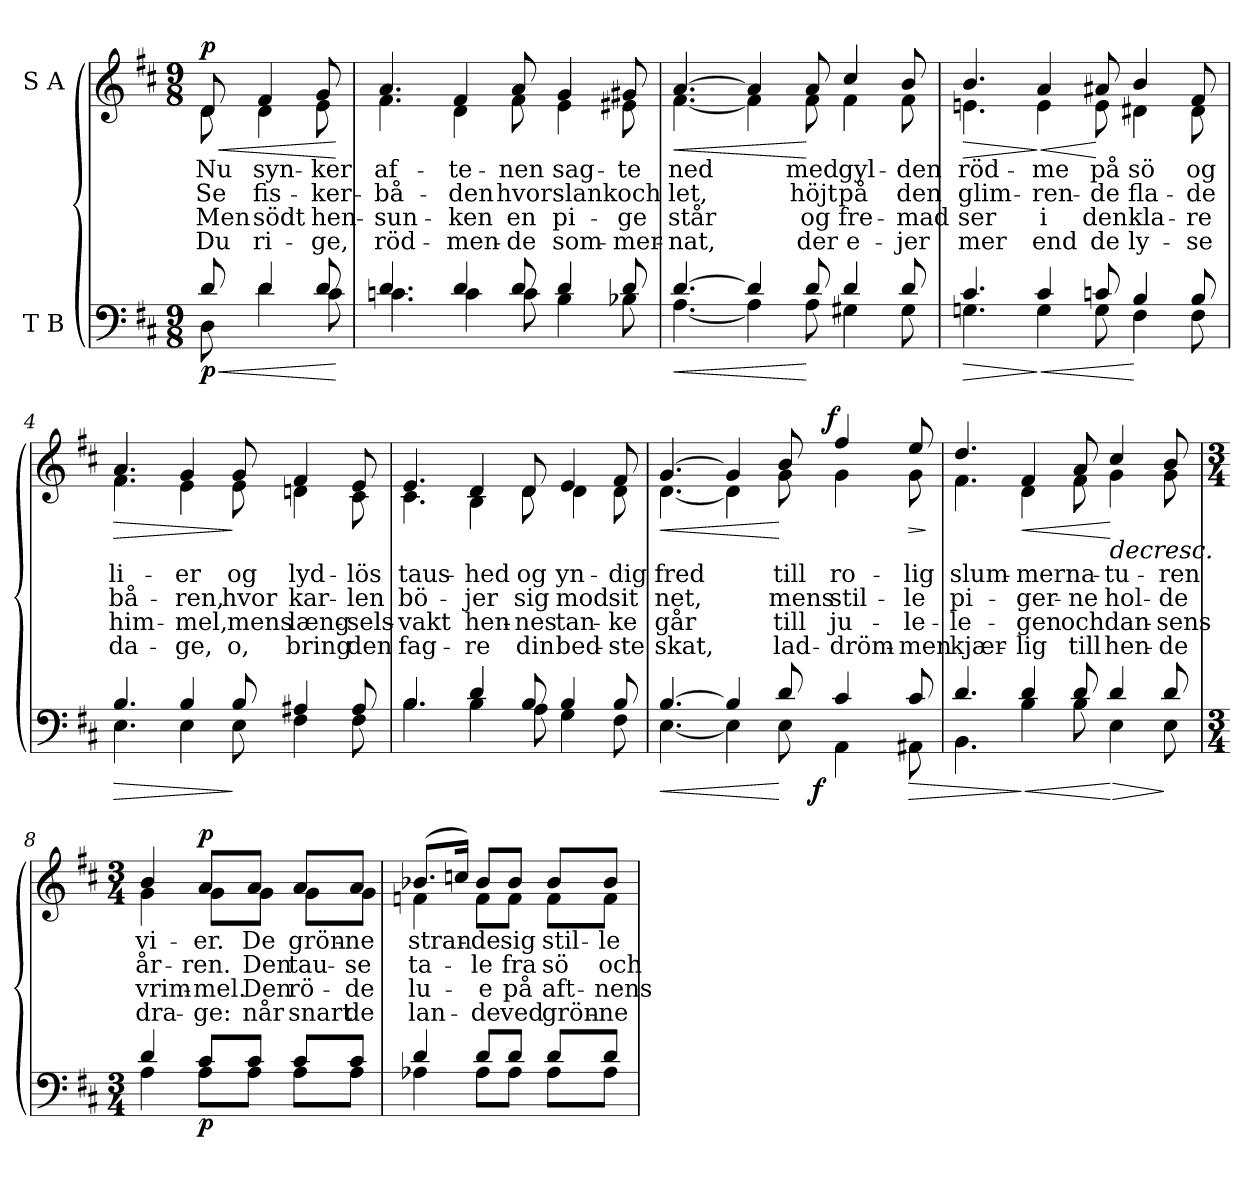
**kern	**dynam	**kern	**text	**text	**text	**text	**dynam
*part2	*part2	*part1	*part1	*part1	*part1	*part1	*part1
*staff2	*staff2	*staff1	*staff1	*staff1	*staff1	*staff1	*staff1
*I"T B	*	*I"S A	*	*	*	*	*
*clefF4	*	*clefG2	*	*	*	*	*
*k[f#c#]	*	*k[f#c#]	*	*	*	*	*
*D:	*	*D:	*	*	*	*	*
*M9/8	*	*M9/8	*	*	*	*	*
=	=	=	=	=	=	=	=
!	!	!LO:TX:a:B:t=Tranquillo	!	!	!	!	!
!	!LO:HP:b	!	!LO:LY:b	!LO:LY:b	!LO:LY:b	!LO:LY:b	!LO:HP:b
*^	*	*^	*	*	*	*	*
!	!	!LO:DY:n=1:b	!	!	!	!	!	!	!LO:DY:n=1:a
8d/	8D\	< p	8d/	8d\	Nu	Se	Men	Du	< p
!	!	!	!	!	!LO:LY:b	!LO:LY:b	!LO:LY:b	!LO:LY:b	!
4d/	4d\	.	4f#/	4d\	syn-	fis-	södt	ri-	.
!	!	!	!	!	!LO:LY:b	!LO:LY:b	!LO:LY:b	!LO:LY:b	!
8d/	8c#\	.	8g/	8e\	-ker	-ker-	hen-	-ge,	.
*v	*v	*	*	*	*	*	*	*	*
*	*	*v	*v	*	*	*	*	*
.	[	.	.	.	.	.	[
=1	=1	=1	=1	=1	=1	=1	=1
*^	*	*	*	*	*	*	*
!	!	!	!	!LO:LY:b	!LO:LY:b	!LO:LY:b	!LO:LY:b	!
*	*	*	*^	*	*	*	*	*
4.d/	4.cn\	.	4.a/	4.f#\	af-	-bå-	-sun-	röd-	.
!	!	!	!	!	!LO:LY:b	!LO:LY:b	!LO:LY:b	!LO:LY:b	!
4d/	4c\	.	4f#/	4d\	-te-	-den	-ken	-men-	.
!	!	!	!	!	!LO:LY:b	!LO:LY:b	!LO:LY:b	!LO:LY:b	!
8d/	8c\	.	8a/	8f#\	-nen	hvor	en	-de	.
!	!	!	!	!	!LO:LY:b	!LO:LY:b	!LO:LY:b	!LO:LY:b	!
4d/	4B\	.	4g/	4e\	sag-	slank	pi-	som-	.
!	!	!	!	!	!LO:LY:b	!LO:LY:b	!LO:LY:b	!LO:LY:b	!
8d/	8B-X\	.	8g#X/	8e#X\	-te	och	-ge	-mer-	.
=2	=2	=2	=2	=2	=2	=2	=2	=2	=2
!	!	!LO:HP:b	!	!	!LO:LY:b	!LO:LY:b	!LO:LY:b	!LO:LY:b	!LO:HP:b
[>4.d/	[<4.A\	<	[>4.a/	[<4.f#\	ned	let,	står	-nat,	<
4d/]	4A\]	.	4a/]	4f#\]	.	.	.	.	.
!	!	!	!	!	!LO:LY:b	!LO:LY:b	!LO:LY:b	!LO:LY:b	!
8d/	8A\	[	8a/	8f#\	med	höjt	og	der	[
!	!	!	!	!	!LO:LY:b	!LO:LY:b	!LO:LY:b	!LO:LY:b	!
4d/	4G#X\	.	4cc#/	4f#\	gyl-	på	fre-	e-	.
!	!	!	!	!	!LO:LY:b	!LO:LY:b	!LO:LY:b	!LO:LY:b	!
8d/	8G#\	.	8b/	8f#\	-den	den	-mad	-jer	.
=3	=3	=3	=3	=3	=3	=3	=3	=3	=3
!	!	!LO:HP:b	!	!	!LO:LY:b	!LO:LY:b	!LO:LY:b	!LO:LY:b	!LO:HP:b
4.c#/	4.Gni\	>	4.b/	4.eni\	röd-	glim-	ser	mer	>
!	!	!LO:HP:n=1:b	!	!	!LO:LY:b	!LO:LY:b	!LO:LY:b	!LO:LY:b	!LO:HP:n=1:b
4c#/	4G\	] <	4a/	4e\	-me	-ren-	i	end	] <
!	!	!	!	!	!LO:LY:b	!LO:LY:b	!LO:LY:b	!LO:LY:b	!
8cn/	8G\	.	8a#X/	8e\	på	-de	den	de	[
!	!	!	!	!	!LO:LY:b	!LO:LY:b	!LO:LY:b	!LO:LY:b	!
4B/	4F#\	[	4b/	4d#X\	sö	fla-	kla-	ly-	.
!	!	!	!	!	!LO:LY:b	!LO:LY:b	!LO:LY:b	!LO:LY:b	!
8B/	8F#\	.	8f#/	8d#\	og	-de	-re	-se	.
!!LO:LB:g=z	!!
=4	=4	=4	=4	=4	=4	=4	=4	=4	=4
!	!	!LO:HP:b	!	!	!LO:LY:b	!LO:LY:b	!LO:LY:b	!LO:LY:b	!LO:HP:b
4.B/	4.E\	>	4.a/	4.f#\	li-	bå-	him-	da-	>
!	!	!	!	!	!LO:LY:b	!LO:LY:b	!LO:LY:b	!LO:LY:b	!
4B/	4E\	.	4g/	4e\	-er	-ren,	-mel,	-ge,	.
!	!	!	!	!	!LO:LY:b	!LO:LY:b	!LO:LY:b	!LO:LY:b	!
8B/	8E\	]	8g/	8e\	og	hvor	mens	o,	]
!	!	!	!	!	!LO:LY:b	!LO:LY:b	!LO:LY:b	!LO:LY:b	!
4A#X/	4F#\	.	4f#/	4dni\	lyd-	kar-	læng-	bring	.
!	!	!	!	!	!LO:LY:b	!LO:LY:b	!LO:LY:b	!LO:LY:b	!
8A#/	8F#\	.	8e/	8c#\	-lös	-len	-sels-	den	.
=5	=5	=5	=5	=5	=5	=5	=5	=5	=5
!	!	!	!	!	!LO:LY:b	!LO:LY:b	!LO:LY:b	!LO:LY:b	!
4.B/	4.B\	.	4.e/	4.c#\	taus-	bö-	-vakt	fag-	.
!	!	!	!	!	!LO:LY:b	!LO:LY:b	!LO:LY:b	!LO:LY:b	!
4d/	4B\	.	4d/	4B\	-hed	-jer	hen-	-re	.
!	!	!	!	!	!LO:LY:b	!LO:LY:b	!LO:LY:b	!LO:LY:b	!
8B/	8A\	.	8d/	8d\	og	sig	-nes	din	.
!	!	!	!	!	!LO:LY:b	!LO:LY:b	!LO:LY:b	!LO:LY:b	!
4B/	4G\	.	4e/	4d\	yn-	mod	tan-	bed-	.
!	!	!	!	!	!LO:LY:b	!LO:LY:b	!LO:LY:b	!LO:LY:b	!
8B/	8F#\	.	8f#/	8d\	-dig	sit	-ke	-ste	.
=6	=6	=6	=6	=6	=6	=6	=6	=6	=6
!	!	!LO:HP:b	!	!	!LO:LY:b	!LO:LY:b	!LO:LY:b	!LO:LY:b	!LO:HP:b
*	*^	*	*	*^	*	*	*	*	*
[>4.B/	[<4.E\	3%2ryy	<	[>4.g/	[<4.d\	3%2ryy	fred	net,	går	skat,	<
4B/]	4E\]	.	.	4g/]	4d\]	.	.	.	.	.	.
!	!	!	!	!	!	!	!LO:LY:b	!LO:LY:b	!LO:LY:b	!LO:LY:b	!
8d/	8E\	.	[	8b/	8g\	.	till	mens	till	lad-	[
.	.	24ryy	.	.	.	24..ryy	.	.	.	.	.
!	!	!	!LO:DY:b	!	!	!	!	!	!	!	!
.	.	6..ryy	f	.	.	.	.	.	.	.	.
!	!	!	!	!	!	!	!	!	!	!	!LO:DY:a
.	.	.	.	.	.	6ryy	.	.	.	.	f
!	!	!	!	!	!	!	!LO:LY:b	!LO:LY:b	!LO:LY:b	!LO:LY:b	!
4c#/	4AA\	.	.	4ff#/	4g\	.	ro-	stil-	ju-	-dröm-	.
.	.	.	.	.	.	12ryy	.	.	.	.	.
.	.	.	.	.	.	96ryy	.	.	.	.	.
!	!	!	!LO:HP:b	!	!	!	!LO:LY:b	!LO:LY:b	!LO:LY:b	!LO:LY:b	!LO:HP:b
8c#/	8AA#X\	8ryy	>	8ee/	8g\	8ryy	-lig	-le	-le-	-men	>
.	.	.	.	.	.	.	.	.	.	.	]
=7	=7	=7	=7	=7	=7	=7	=7	=7	=7	=7	=7
!	!	!	!	!	!	!	!LO:LY:b	!LO:LY:b	!LO:LY:b	!LO:LY:b	!
*	*v	*v	*	*	*	*	*	*	*	*	*
*	*	*	*	*v	*v	*	*	*	*	*
4.d/	4.BB\	.	4.dd/	4.f#\	slum-	pi-	-le-	kjær-	.
!	!	!LO:HP:n=1:b	!	!	!LO:LY:b	!LO:LY:b	!LO:LY:b	!LO:LY:b	!LO:HP:b
4d/	4B\	] <	4f#/	4d\	-mer	-ger-	-gen	-lig	<
!	!	!	!	!	!LO:LY:b	!LO:LY:b	!LO:LY:b	!LO:LY:b	!
8d/	8B\	.	8a/	8f#\	na-	-ne	och	till	.
!	!	!LO:HP:n=1:b	!	!	!LO:LY:b	!LO:LY:b	!LO:LY:b	!LO:LY:b	!LO:HP:n=1:b
4d/	4E\	[ >	4cc#/	4g\	-tu-	hol-	dan-	hen-	[ >
!	!	!	!	!	!LO:LY:b	!LO:LY:b	!LO:LY:b	!LO:LY:b	!
8d/	8E\	]	8b/	8g\	-ren	-de	-sens	-de	.
!!LO:LB:g=z	!!
=8	=8	=8	=8	=8	=8	=8	=8	=8	=8
*M3/4	*	*	*M3/4	*	*	*	*	*	*
!	!	!	!	!	!LO:LY:b	!LO:LY:b	!LO:LY:b	!LO:LY:b	!
4d/	4A\	.	4b/	4g\	vi-	år-	vrim-	dra-	.
!	!	!LO:DY:b	!	!	!LO:LY:b	!LO:LY:b	!LO:LY:b	!LO:LY:b	!LO:DY:a
8c#/L	8A\L	p	8a/L	8g\L	-er.	-ren.	-mel.	-ge:	p
!	!	!	!	!	!LO:LY:b	!LO:LY:b	!LO:LY:b	!LO:LY:b	!
8c#/J	8A\J	.	8a/J	8g\J	De	Den	Den	når	]
!	!	!	!	!	!LO:LY:b	!LO:LY:b	!LO:LY:b	!LO:LY:b	!
8c#/L	8A\L	.	8a/L	8g\L	grön-	tau-	rö-	snart	.
!	!	!	!	!	!LO:LY:b	!LO:LY:b	!LO:LY:b	!LO:LY:b	!
8c#/J	8A\J	.	8a/J	8g\J	-ne	-se	-de	de	.
=9	=9	=9	=9	=9	=9	=9	=9	=9	=9
!	!	!	!	!	!LO:LY:b	!LO:LY:b	!LO:LY:b	!LO:LY:b	!
4d/	4A-X\	.	(>8.b-X/L	4fn\	stran-	ta-	lu-	lan-	.
.	.	.	16ccn/Jk)	.	.	.	.	.	.
!	!	!	!	!	!LO:LY:b	!LO:LY:b	!LO:LY:b	!LO:LY:b	!
8d/L	8A-\L	.	8b-/L	8f\L	-de	-le	-e	-de	.
!	!	!	!	!	!LO:LY:b	!LO:LY:b	!LO:LY:b	!LO:LY:b	!
8d/J	8A-\J	.	8b-/J	8f\J	sig	fra	på	ved	.
!	!	!	!	!	!LO:LY:b	!LO:LY:b	!LO:LY:b	!LO:LY:b	!
8d/L	8A-\L	.	8b-/L	8f\L	stil-	sö	aft-	grön-	.
!	!	!	!	!	!LO:LY:b	!LO:LY:b	!LO:LY:b	!LO:LY:b	!
8d/J	8A-\J	.	8b-/J	8f\J	-le	och	-nens	-ne	.
*v	*v	*	*	*	*	*	*	*	*
*	*	*v	*v	*	*	*	*	*
=	=	=	=	=	=	=	=
*-	*-	*-	*-	*-	*-	*-	*-
